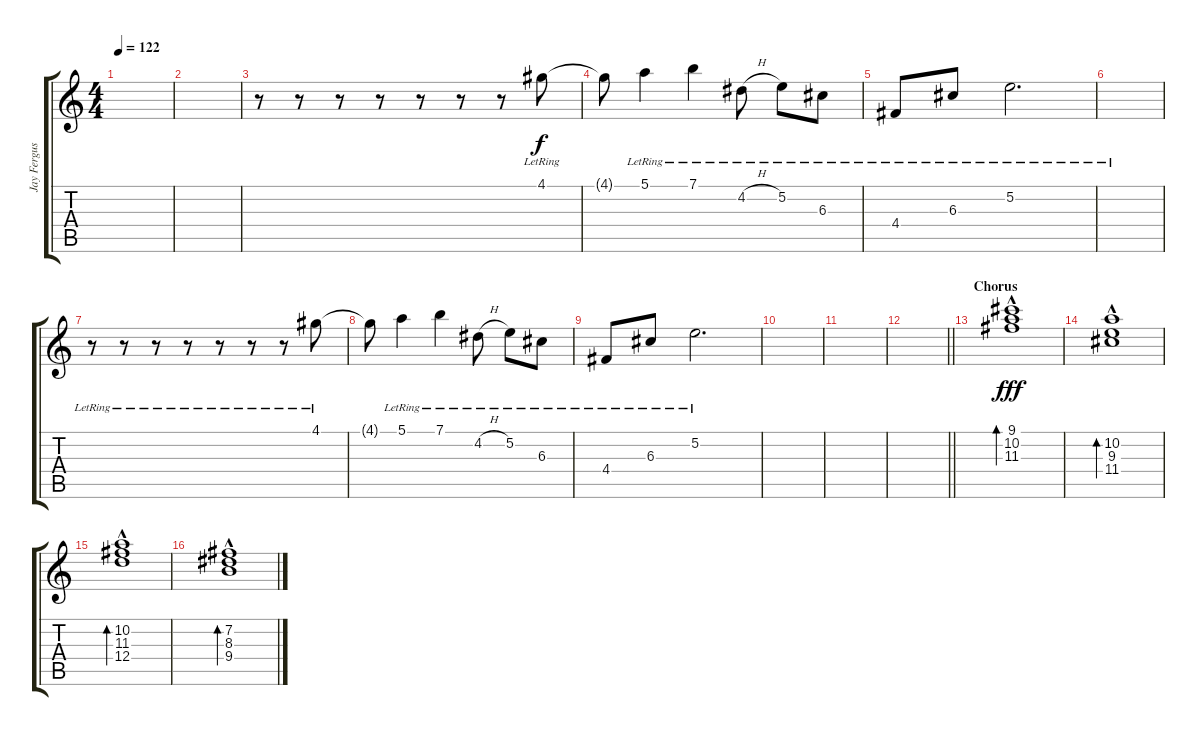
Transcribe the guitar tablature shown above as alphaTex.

\track ("Jay Ferguson" "Jay Fergus") {instrument electricguitarclean}
\staff {score tabs}
\tuning (E4 B3 G3 D3 A2 E2) {hide}
\ts (4 4)
\tempo 122
\clef g2
\ks c
|
|
r.8 r.8 r.8 r.8 r.8 r.8 r.8 4.1{lr}.8 |
4.1{t}.8 5.1{lr}.4 7.1{lr}.4 4.2{h lr}.8 5.2{lr}.8 6.3{lr}.8 |
4.4{lr}.8 6.3{lr}.8 5.2{lr}.2{d} |
|
r.8 r.8 r.8 r.8 r.8 r.8 r.8 4.1{lr}.8 |
4.1{t}.8 5.1{lr}.4 7.1{lr}.4 4.2{h lr}.8 5.2{lr}.8 6.3{lr}.8 |
4.4{lr}.8 6.3{lr}.8 5.2{lr}.2{d} |
|
|
\barLineRight lightlight
|
\section ("" "Chorus")
(9.1{hac} 10.2{hac} 11.3{hac}).1{bd 240 dy fff} |
(10.2{hac} 9.3{hac} 11.4{hac}).1{bd 240} |
(10.2{hac} 11.3{hac} 12.4{hac}).1{bd 240} |
(7.2{hac} 8.3{hac} 9.4{hac}).1{bd 240}
